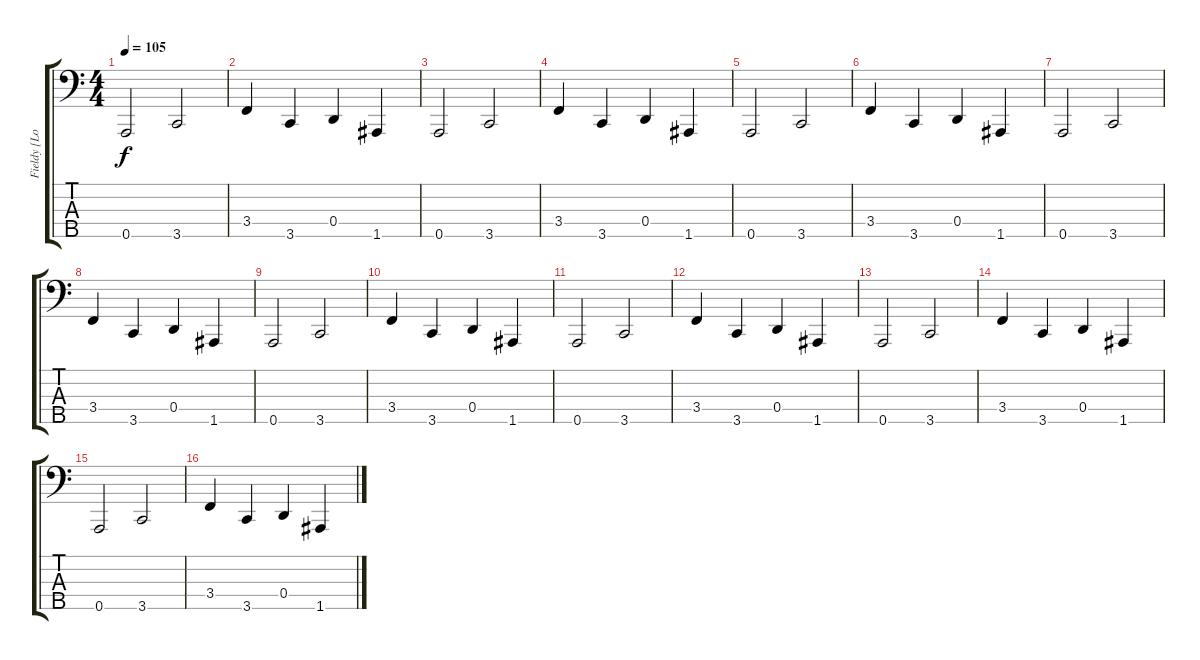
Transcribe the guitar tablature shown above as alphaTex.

\track ("Fieldy [Lowend]" "Fieldy [Lo") {instrument electricbassfinger}
\staff {score tabs}
\tuning (F2 C2 G1 D1 A0) {hide}
\ts (4 4)
\tempo 105
\clef f4
\ks c
0.5.2{dy f} 3.5.2 |
3.4.4 3.5.4 0.4.4 1.5.4 |
0.5.2 3.5.2 |
3.4.4 3.5.4 0.4.4 1.5.4 |
0.5.2 3.5.2 |
3.4.4 3.5.4 0.4.4 1.5.4 |
0.5.2 3.5.2 |
3.4.4 3.5.4 0.4.4 1.5.4 |
0.5.2 3.5.2 |
3.4.4 3.5.4 0.4.4 1.5.4 |
0.5.2 3.5.2 |
3.4.4 3.5.4 0.4.4 1.5.4 |
0.5.2 3.5.2 |
3.4.4 3.5.4 0.4.4 1.5.4 |
0.5.2 3.5.2 |
3.4.4 3.5.4 0.4.4 1.5.4
